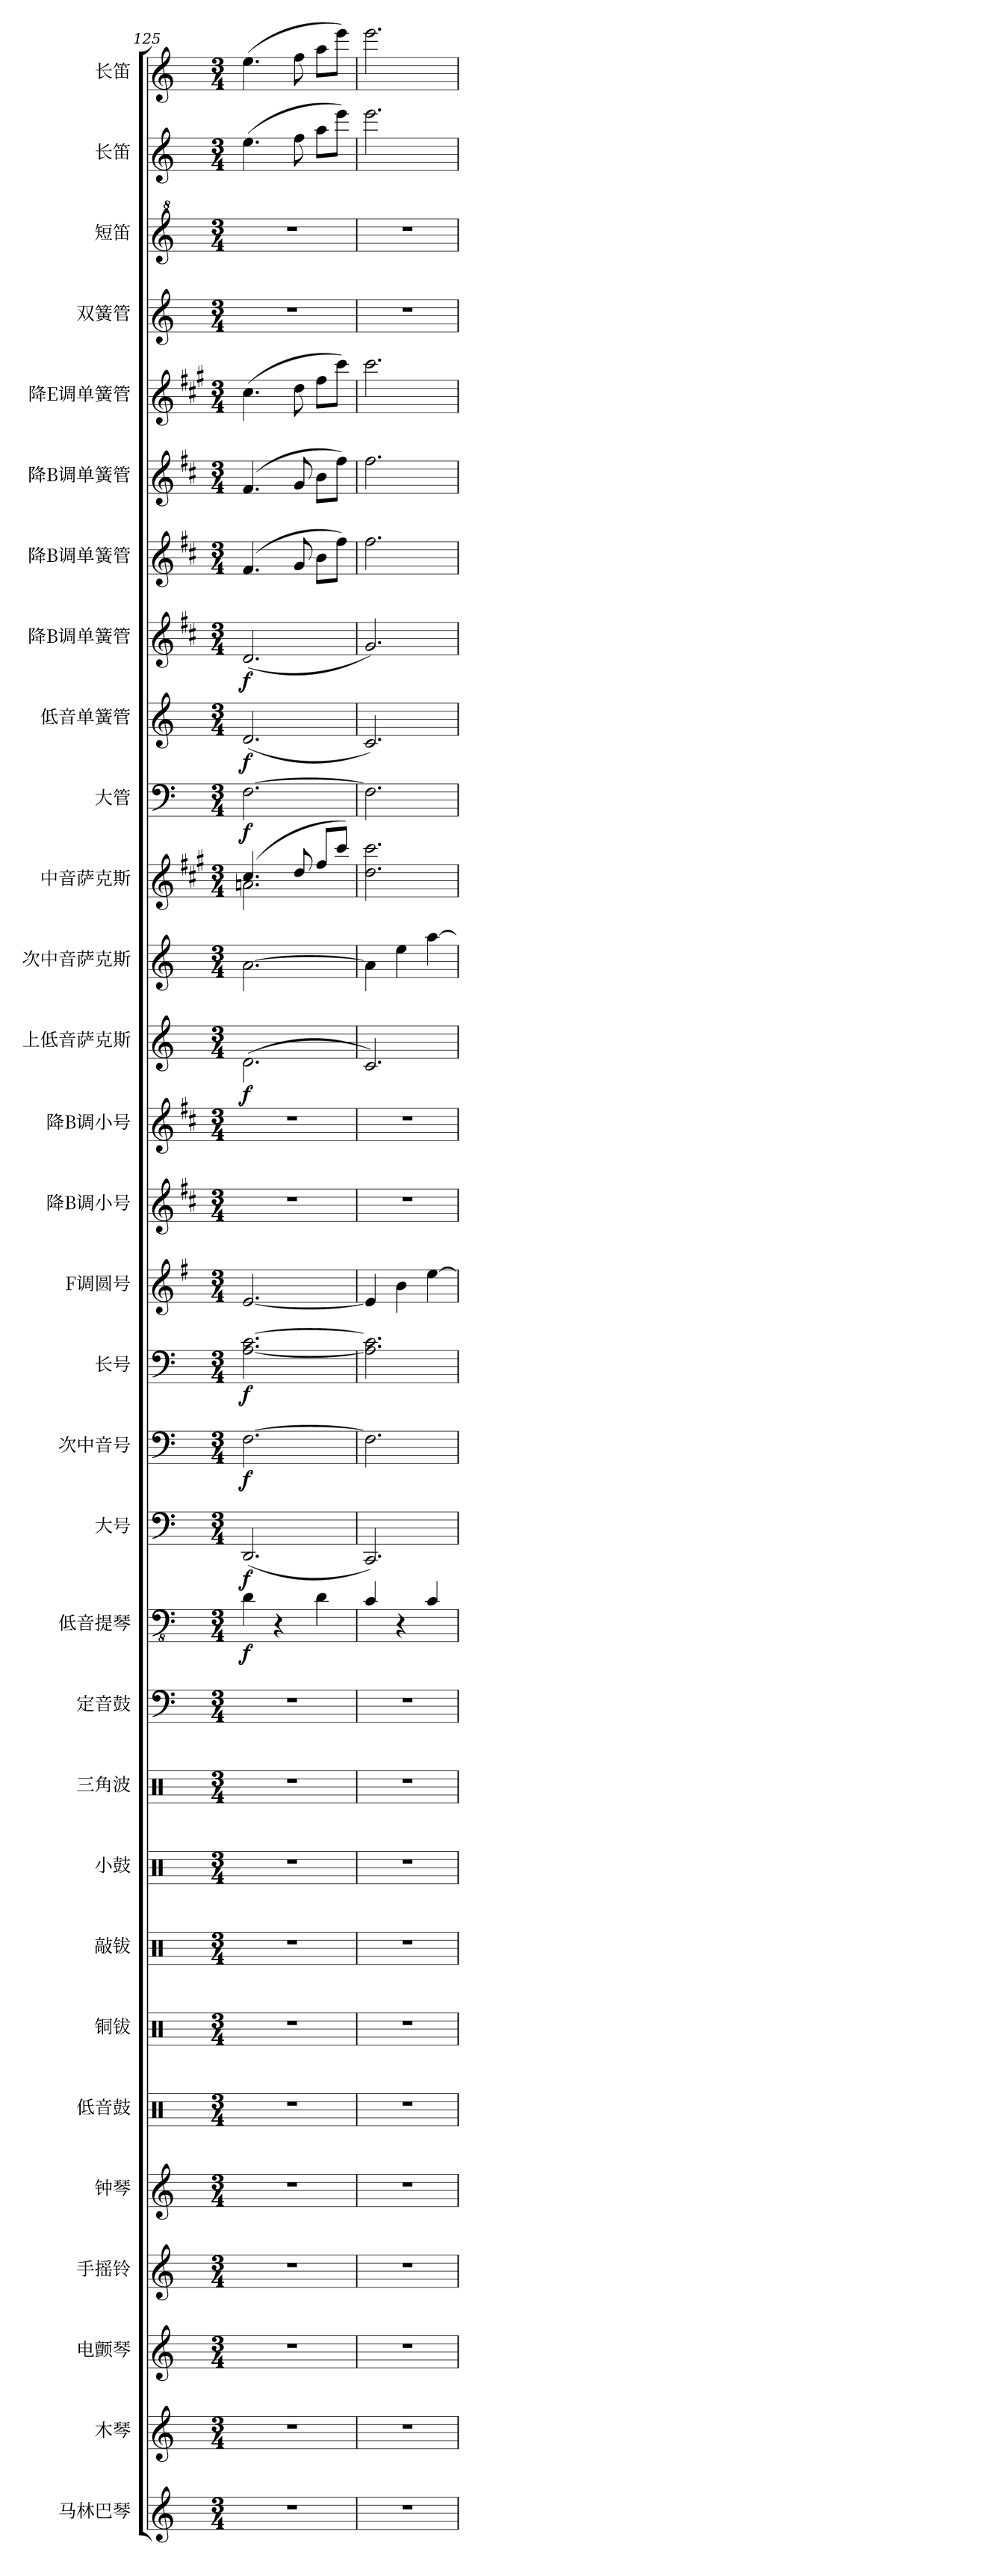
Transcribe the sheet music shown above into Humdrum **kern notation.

**kern	**kern	**kern	**kern	**kern	**kern	**kern	**kern	**kern	**kern	**kern	**kern	**dynam	**kern	**dynam	**kern	**dynam	**kern	**dynam	**kern	**kern	**kern	**kern	**dynam	**kern	**kern	**kern	**dynam	**kern	**dynam	**kern	**dynam	**kern	**kern	**kern	**kern	**kern	**kern	**kern
*part31	*part30	*part29	*part28	*part27	*part26	*part25	*part24	*part23	*part22	*part21	*part20	*part20	*part19	*part19	*part18	*part18	*part17	*part17	*part16	*part15	*part14	*part13	*part13	*part12	*part11	*part10	*part10	*part9	*part9	*part8	*part8	*part7	*part6	*part5	*part4	*part3	*part2	*part1
*staff31	*staff30	*staff29	*staff28	*staff27	*staff26	*staff25	*staff24	*staff23	*staff22	*staff21	*staff20	*staff20	*staff19	*staff19	*staff18	*staff18	*staff17	*staff17	*staff16	*staff15	*staff14	*staff13	*staff13	*staff12	*staff11	*staff10	*staff10	*staff9	*staff9	*staff8	*staff8	*staff7	*staff6	*staff5	*staff4	*staff3	*staff2	*staff1
*I"马林巴琴	*I"木琴	*I"电颤琴	*I"手摇铃	*I"钟琴	*I"低音鼓	*I"铜钹	*I"敲钹	*I"小鼓	*I"三角波	*I"定音鼓	*I"低音提琴	*	*I"大号	*	*I"次中音号	*	*I"长号	*	*I"F调圆号	*I"降B调小号	*I"降B调小号	*I"上低音萨克斯	*	*I"次中音萨克斯	*I"中音萨克斯	*I"大管	*	*I"低音单簧管	*	*I"降B调单簧管	*	*I"降B调单簧管	*I"降B调单簧管	*I"降E调单簧管	*I"双簧管	*I"短笛	*I"长笛	*I"长笛
*clefG2	*clefG2	*clefG2	*clefG2	*clefG2	*clefX	*clefX	*clefX	*clefX	*clefX	*clefF4	*clefFv4	*	*clefF4	*	*clefF4	*	*clefF4	*	*clefG2	*clefG2	*clefG2	*clefG2	*	*clefG2	*clefG2	*clefF4	*	*clefG2	*	*clefG2	*	*clefG2	*clefG2	*clefG2	*clefG2	*clefG^2	*clefG2	*clefG2
*	*ITrd-7c-12	*	*	*ITrd-14c-24	*	*	*	*	*	*	*ITrd7c12	*	*	*	*	*	*	*	*ITrd4c7	*ITrd1c2	*ITrd1c2	*ITrd12c21	*	*ITrd8c14	*ITrd5c9	*	*	*ITrd8c14	*	*ITrd1c2	*	*ITrd1c2	*ITrd1c2	*ITrd-2c-3	*	*ITrd-7c-12	*	*
*k[]	*k[]	*k[]	*k[]	*k[]	*k[]	*k[]	*k[]	*k[]	*k[]	*k[]	*k[]	*	*k[]	*	*k[]	*	*k[]	*	*k[]	*k[]	*k[]	*k[]	*	*k[]	*k[]	*k[]	*	*k[]	*	*k[]	*	*k[]	*k[]	*k[]	*k[]	*k[]	*k[]	*k[]
*M3/4	*M3/4	*M3/4	*M3/4	*M3/4	*M3/4	*M3/4	*M3/4	*M3/4	*M3/4	*M3/4	*M3/4	*	*M3/4	*	*M3/4	*	*M3/4	*	*M3/4	*M3/4	*M3/4	*M3/4	*	*M3/4	*M3/4	*M3/4	*	*M3/4	*	*M3/4	*	*M3/4	*M3/4	*M3/4	*M3/4	*M3/4	*M3/4	*M3/4
=125	=125	=125	=125	=125	=125	=125	=125	=125	=125	=125	=125	=125	=125	=125	=125	=125	=125	=125	=125	=125	=125	=125	=125	=125	=125	=125	=125	=125	=125	=125	=125	=125	=125	=125	=125	=125	=125	=125
*	*	*	*	*	*	*	*	*	*	*	*	*	*	*	*	*	*	*	*	*	*	*	*	*	*^	*	*	*	*	*	*	*	*	*	*	*	*	*
!	!	!	!	!	!	!	!	!	!	!	!	!LO:DY:b	!	!LO:DY:b	!	!LO:DY:b	!	!LO:DY:b	!	!	!	!	!LO:DY:b	!	!	!	!	!LO:DY:b	!	!LO:DY:b	!	!LO:DY:b	!	!	!	!	!	!	!
2.r	2.r	2.r	2.r	2.r	2.r	2.r	2.r	2.r	2.r	2.r	4DD\	f	(2.DD/	f	[2.F\	f	[2.A\ [2.c\	f	[2.A/	2.r	2.r	(2.D\	f	[2.A\	(4.e/	2.cn\	[2.F\	f	(2.D/	f	(2.c/	f	(4.e/	(4.e/	(4.ee\	2.r	2.r	(4.ee\	(4.ee\
.	.	.	.	.	.	.	.	.	.	.	4r	.	.	.	.	.	.	.	.	.	.	.	.	.	.	.	.	.	.	.	.	.	.	.	.	.	.	.	.
.	.	.	.	.	.	.	.	.	.	.	.	.	.	.	.	.	.	.	.	.	.	.	.	.	8f/	.	.	.	.	.	.	.	8f/	8f/	8ff\	.	.	8ff\	8ff\
.	.	.	.	.	.	.	.	.	.	.	4DD\	.	.	.	.	.	.	.	.	.	.	.	.	.	8a/L	.	.	.	.	.	.	.	8a\L	8a\L	8aa\L	.	.	8aa\L	8aa\L
.	.	.	.	.	.	.	.	.	.	.	.	.	.	.	.	.	.	.	.	.	.	.	.	.	8ee/J)	.	.	.	.	.	.	.	8ee\J)	8ee\J)	8eee\J)	.	.	8eee\J)	8eee\J)
*	*	*	*	*	*	*	*	*	*	*	*	*	*	*	*	*	*	*	*	*	*	*	*	*	*v	*v	*	*	*	*	*	*	*	*	*	*	*	*	*
=126	=126	=126	=126	=126	=126	=126	=126	=126	=126	=126	=126	=126	=126	=126	=126	=126	=126	=126	=126	=126	=126	=126	=126	=126	=126	=126	=126	=126	=126	=126	=126	=126	=126	=126	=126	=126	=126	=126
2.r	2.r	2.r	2.r	2.r	2.r	2.r	2.r	2.r	2.r	2.r	4CC/	.	2.CC/)	.	2.F\]	.	2.A\] 2.c\]	.	4A/]	2.r	2.r	2.C/)	.	4A\]	2.f\ 2.ee\	2.F\]	.	2.C/)	.	2.f/)	.	2.ee\	2.ee\	2.eee\	2.r	2.r	2.eee\	2.eee\
.	.	.	.	.	.	.	.	.	.	.	4r	.	.	.	.	.	.	.	4e\	.	.	.	.	4e\	.	.	.	.	.	.	.	.	.	.	.	.	.	.
.	.	.	.	.	.	.	.	.	.	.	4CC/	.	.	.	.	.	.	.	[4a\	.	.	.	.	[4a\	.	.	.	.	.	.	.	.	.	.	.	.	.	.
=	=	=	=	=	=	=	=	=	=	=	=	=	=	=	=	=	=	=	=	=	=	=	=	=	=	=	=	=	=	=	=	=	=	=	=	=	=	=
*-	*-	*-	*-	*-	*-	*-	*-	*-	*-	*-	*-	*-	*-	*-	*-	*-	*-	*-	*-	*-	*-	*-	*-	*-	*-	*-	*-	*-	*-	*-	*-	*-	*-	*-	*-	*-	*-	*-
